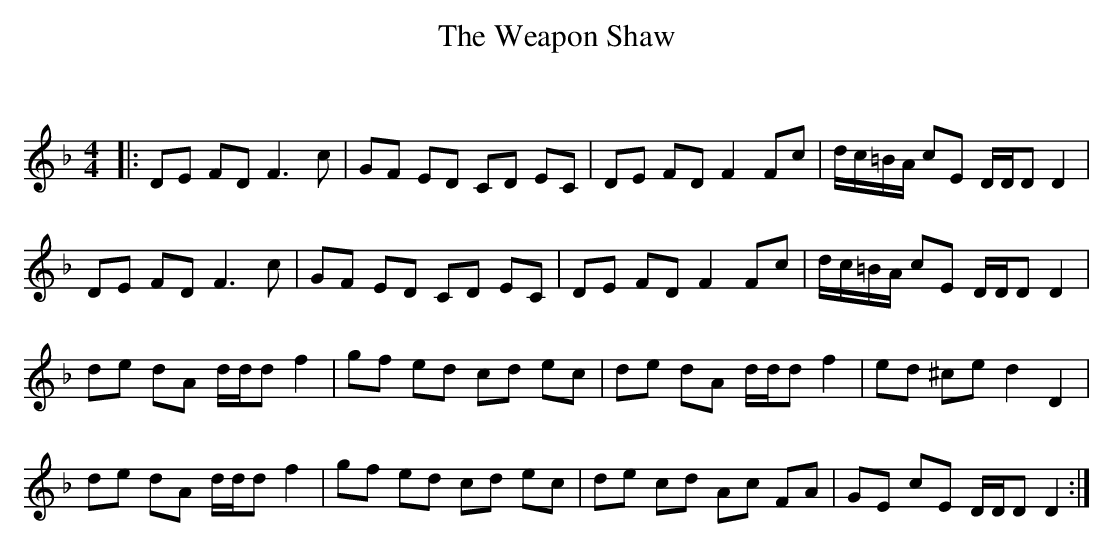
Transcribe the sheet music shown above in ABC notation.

X:1
T: The Weapon Shaw
C:
Q: 232
K:Dm
M:4/4
L:1/8
|:DE FD F3c|GF ED CD EC|DE FD F2 Fc|d1/2c1/2=B1/2A1/2 cE D1/2D1/2D D2|
DE FD F3c|GF ED CD EC|DE FD F2 Fc|d1/2c1/2=B1/2A1/2 cE D1/2D1/2D D2|
de dA d1/2d1/2d f2|gf ed cd ec|de dA d1/2d1/2d f2|ed ^ce d2 D2|
de dA d1/2d1/2d f2|gf ed cd ec|de cd Ac FA|GE cE D1/2D1/2D D2:|
